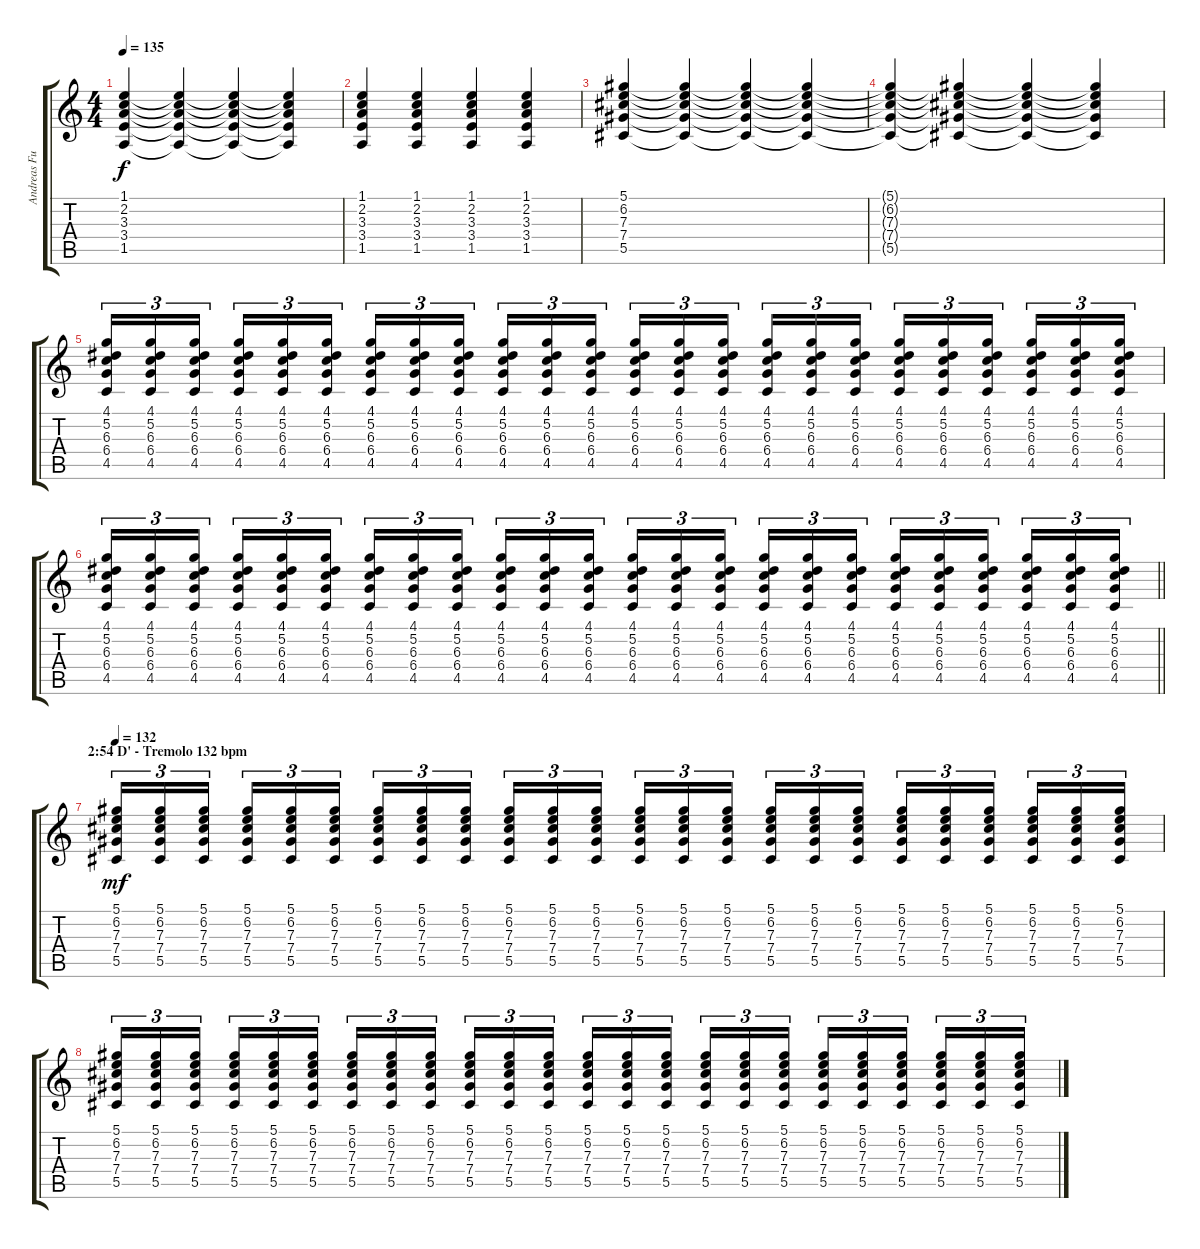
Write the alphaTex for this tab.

\track ("Andreas Fullmestad (D# Tuning)" "Andreas Fu") {instrument distortionguitar}
\staff {score tabs}
\tuning (Eb4 Bb3 Gb3 Db3 Ab2 Eb2) {hide}
\ts (4 4)
\tempo 135
\clef g2
\ks c
(1.1 2.2 3.3 3.4 1.5).4{dy f} (1.1{t} 2.2{t} 3.3{t} 3.4{t} 1.5{t}).4 (1.1{t} 2.2{t} 3.3{t} 3.4{t} 1.5{t}).4 (1.1{t} 2.2{t} 3.3{t} 3.4{t} 1.5{t}).4 |
(1.1 2.2 3.3 3.4 1.5).4 (1.1 2.2 3.3 3.4 1.5).4 (1.1 2.2 3.3 3.4 1.5).4 (1.1 2.2 3.3 3.4 1.5).4 |
(5.1 6.2 7.3 7.4 5.5).4 (5.1{t} 6.2{t} 7.3{t} 7.4{t} 5.5{t}).4 (5.1{t} 6.2{t} 7.3{t} 7.4{t} 5.5{t}).4 (5.1{t} 6.2{t} 7.3{t} 7.4{t} 5.5{t}).4 |
(5.1{t} 6.2{t} 7.3{t} 7.4{t} 5.5{t}).4 (5.1{t} 6.2{t} 7.3{t} 7.4{t} 5.5{t}).4 (5.1{t} 6.2{t} 7.3{t} 7.4{t} 5.5{t}).4 (5.1{t} 6.2{t} 7.3{t} 7.4{t} 5.5{t}).4 |
(4.1 5.2 6.3 6.4 4.5).16{tu (3 2)} (4.1 5.2 6.3 6.4 4.5).16{tu (3 2)} (4.1 5.2 6.3 6.4 4.5).16{tu (3 2) beam splitsecondary} (4.1 5.2 6.3 6.4 4.5).16{tu (3 2)} (4.1 5.2 6.3 6.4 4.5).16{tu (3 2)} (4.1 5.2 6.3 6.4 4.5).16{tu (3 2)} (4.1 5.2 6.3 6.4 4.5).16{tu (3 2)} (4.1 5.2 6.3 6.4 4.5).16{tu (3 2)} (4.1 5.2 6.3 6.4 4.5).16{tu (3 2) beam splitsecondary} (4.1 5.2 6.3 6.4 4.5).16{tu (3 2)} (4.1 5.2 6.3 6.4 4.5).16{tu (3 2)} (4.1 5.2 6.3 6.4 4.5).16{tu (3 2)} (4.1 5.2 6.3 6.4 4.5).16{tu (3 2)} (4.1 5.2 6.3 6.4 4.5).16{tu (3 2)} (4.1 5.2 6.3 6.4 4.5).16{tu (3 2) beam splitsecondary} (4.1 5.2 6.3 6.4 4.5).16{tu (3 2)} (4.1 5.2 6.3 6.4 4.5).16{tu (3 2)} (4.1 5.2 6.3 6.4 4.5).16{tu (3 2)} (4.1 5.2 6.3 6.4 4.5).16{tu (3 2)} (4.1 5.2 6.3 6.4 4.5).16{tu (3 2)} (4.1 5.2 6.3 6.4 4.5).16{tu (3 2) beam splitsecondary} (4.1 5.2 6.3 6.4 4.5).16{tu (3 2)} (4.1 5.2 6.3 6.4 4.5).16{tu (3 2)} (4.1 5.2 6.3 6.4 4.5).16{tu (3 2)} |
\barLineRight lightlight
(4.1 5.2 6.3 6.4 4.5).16{tu (3 2)} (4.1 5.2 6.3 6.4 4.5).16{tu (3 2)} (4.1 5.2 6.3 6.4 4.5).16{tu (3 2) beam splitsecondary} (4.1 5.2 6.3 6.4 4.5).16{tu (3 2)} (4.1 5.2 6.3 6.4 4.5).16{tu (3 2)} (4.1 5.2 6.3 6.4 4.5).16{tu (3 2)} (4.1 5.2 6.3 6.4 4.5).16{tu (3 2)} (4.1 5.2 6.3 6.4 4.5).16{tu (3 2)} (4.1 5.2 6.3 6.4 4.5).16{tu (3 2) beam splitsecondary} (4.1 5.2 6.3 6.4 4.5).16{tu (3 2)} (4.1 5.2 6.3 6.4 4.5).16{tu (3 2)} (4.1 5.2 6.3 6.4 4.5).16{tu (3 2)} (4.1 5.2 6.3 6.4 4.5).16{tu (3 2)} (4.1 5.2 6.3 6.4 4.5).16{tu (3 2)} (4.1 5.2 6.3 6.4 4.5).16{tu (3 2) beam splitsecondary} (4.1 5.2 6.3 6.4 4.5).16{tu (3 2)} (4.1 5.2 6.3 6.4 4.5).16{tu (3 2)} (4.1 5.2 6.3 6.4 4.5).16{tu (3 2)} (4.1 5.2 6.3 6.4 4.5).16{tu (3 2)} (4.1 5.2 6.3 6.4 4.5).16{tu (3 2)} (4.1 5.2 6.3 6.4 4.5).16{tu (3 2) beam splitsecondary} (4.1 5.2 6.3 6.4 4.5).16{tu (3 2)} (4.1 5.2 6.3 6.4 4.5).16{tu (3 2)} (4.1 5.2 6.3 6.4 4.5).16{tu (3 2)} |
\section ("" "2:54 D' - Tremolo 132 bpm")
\tempo 132
(5.1 6.2 7.3 7.4 5.5).16{tu (3 2) dy mf} (5.1 6.2 7.3 7.4 5.5).16{tu (3 2)} (5.1 6.2 7.3 7.4 5.5).16{tu (3 2) beam splitsecondary} (5.1 6.2 7.3 7.4 5.5).16{tu (3 2)} (5.1 6.2 7.3 7.4 5.5).16{tu (3 2)} (5.1 6.2 7.3 7.4 5.5).16{tu (3 2)} (5.1 6.2 7.3 7.4 5.5).16{tu (3 2)} (5.1 6.2 7.3 7.4 5.5).16{tu (3 2)} (5.1 6.2 7.3 7.4 5.5).16{tu (3 2) beam splitsecondary} (5.1 6.2 7.3 7.4 5.5).16{tu (3 2)} (5.1 6.2 7.3 7.4 5.5).16{tu (3 2)} (5.1 6.2 7.3 7.4 5.5).16{tu (3 2)} (5.1 6.2 7.3 7.4 5.5).16{tu (3 2)} (5.1 6.2 7.3 7.4 5.5).16{tu (3 2)} (5.1 6.2 7.3 7.4 5.5).16{tu (3 2) beam splitsecondary} (5.1 6.2 7.3 7.4 5.5).16{tu (3 2)} (5.1 6.2 7.3 7.4 5.5).16{tu (3 2)} (5.1 6.2 7.3 7.4 5.5).16{tu (3 2)} (5.1 6.2 7.3 7.4 5.5).16{tu (3 2)} (5.1 6.2 7.3 7.4 5.5).16{tu (3 2)} (5.1 6.2 7.3 7.4 5.5).16{tu (3 2) beam splitsecondary} (5.1 6.2 7.3 7.4 5.5).16{tu (3 2)} (5.1 6.2 7.3 7.4 5.5).16{tu (3 2)} (5.1 6.2 7.3 7.4 5.5).16{tu (3 2)} |
(5.1 6.2 7.3 7.4 5.5).16{tu (3 2)} (5.1 6.2 7.3 7.4 5.5).16{tu (3 2)} (5.1 6.2 7.3 7.4 5.5).16{tu (3 2) beam splitsecondary} (5.1 6.2 7.3 7.4 5.5).16{tu (3 2)} (5.1 6.2 7.3 7.4 5.5).16{tu (3 2)} (5.1 6.2 7.3 7.4 5.5).16{tu (3 2)} (5.1 6.2 7.3 7.4 5.5).16{tu (3 2)} (5.1 6.2 7.3 7.4 5.5).16{tu (3 2)} (5.1 6.2 7.3 7.4 5.5).16{tu (3 2) beam splitsecondary} (5.1 6.2 7.3 7.4 5.5).16{tu (3 2)} (5.1 6.2 7.3 7.4 5.5).16{tu (3 2)} (5.1 6.2 7.3 7.4 5.5).16{tu (3 2)} (5.1 6.2 7.3 7.4 5.5).16{tu (3 2)} (5.1 6.2 7.3 7.4 5.5).16{tu (3 2)} (5.1 6.2 7.3 7.4 5.5).16{tu (3 2) beam splitsecondary} (5.1 6.2 7.3 7.4 5.5).16{tu (3 2)} (5.1 6.2 7.3 7.4 5.5).16{tu (3 2)} (5.1 6.2 7.3 7.4 5.5).16{tu (3 2)} (5.1 6.2 7.3 7.4 5.5).16{tu (3 2)} (5.1 6.2 7.3 7.4 5.5).16{tu (3 2)} (5.1 6.2 7.3 7.4 5.5).16{tu (3 2) beam splitsecondary} (5.1 6.2 7.3 7.4 5.5).16{tu (3 2)} (5.1 6.2 7.3 7.4 5.5).16{tu (3 2)} (5.1 6.2 7.3 7.4 5.5).16{tu (3 2)}
